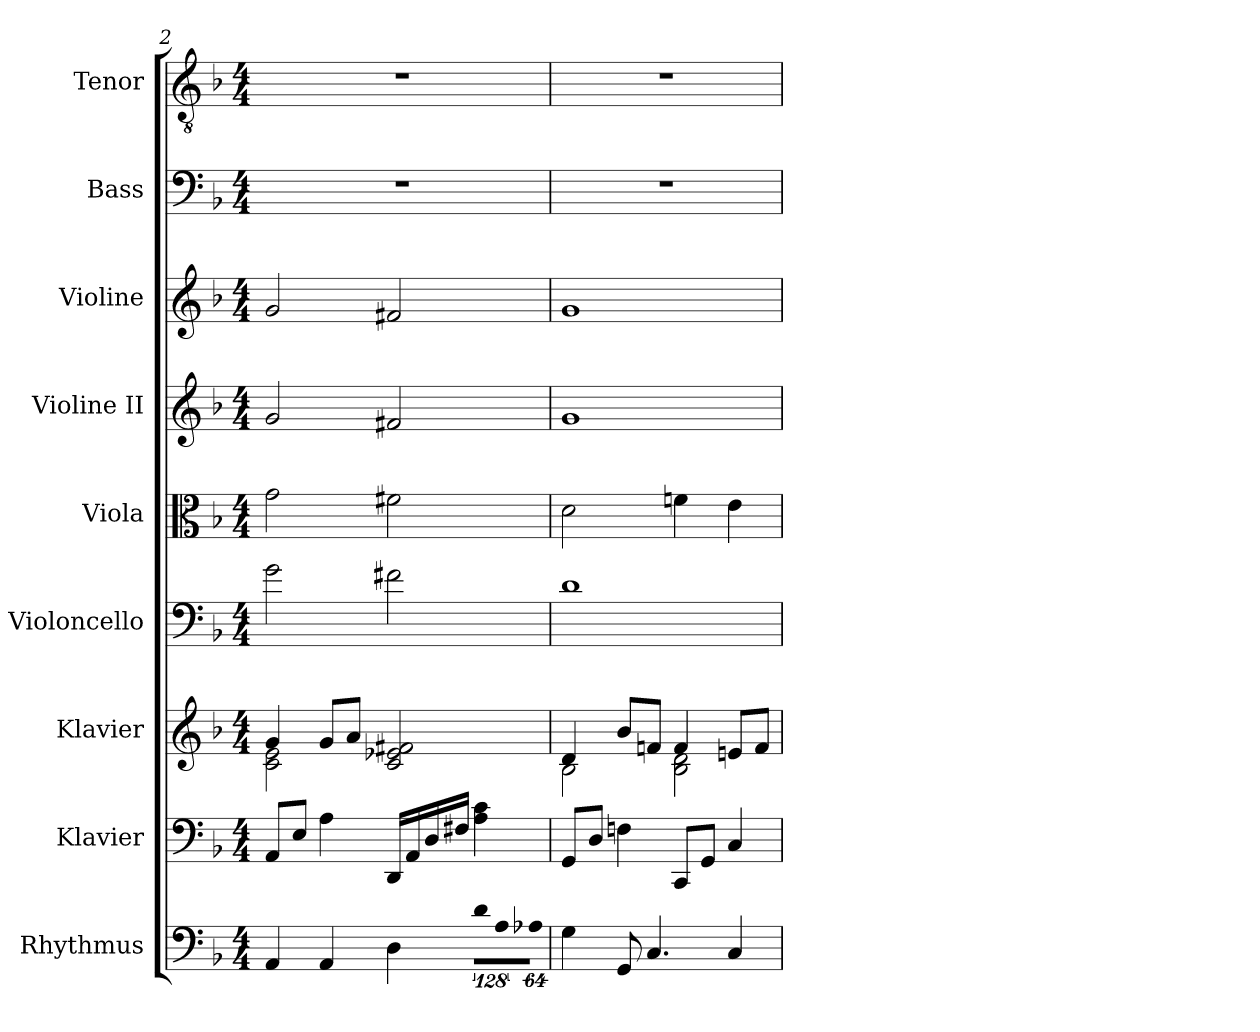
**kern	**kern	**kern	**kern	**kern	**kern	**kern	**kern	**kern
*part9	*part8	*part7	*part6	*part5	*part4	*part3	*part2	*part1
*staff9	*staff8	*staff7	*staff6	*staff5	*staff4	*staff3	*staff2	*staff1
*I"Rhythmus	*I"Klavier	*I"Klavier	*I"Violoncello	*I"Viola	*I"Violine II	*I"Violine	*I"Bass	*I"Tenor
*I'Rhy.	*I'Kla.	*I'Kla.	*I'Vc.	*I'Vla	*I'Vl.II	*I'Vln	*I'B.	*I'T.
*clefF4	*clefF4	*clefG2	*clefF4	*clefC3	*clefG2	*clefG2	*clefF4	*clefGv2
*ITrd7c12	*	*	*	*	*	*	*	*ITrd7c12
*k[b-]	*k[b-]	*k[b-]	*k[b-]	*k[b-]	*k[b-]	*k[b-]	*k[b-]	*k[b-]
*F:	*F:	*F:	*F:	*F:	*F:	*F:	*F:	*F:
*M4/4	*M4/4	*M4/4	*M4/4	*M4/4	*M4/4	*M4/4	*M4/4	*M4/4
=2	=2	=2	=2	=2	=2	=2	=2	=2
*	*	*^	*	*	*	*	*	*
4AAAi/	8AAi/L	4gi/	2ci\ 2ei	2gi\	2gi\	2gi/	2gi/	1r	1r
.	8Ei/J	.	.	.	.	.	.	.	.
4AAAi/	4Ai\	8gi/L	.	.	.	.	.	.	.
.	.	8ai/J	.	.	.	.	.	.	.
4DDi\	16DDi/LL	2ci/ 2e-Xi 2f#Xi	2ryy	2f#Xi\	2f#Xi\	2f#Xi/	2f#Xi/	.	.
.	16AAi/	.	.	.	.	.	.	.	.
.	16Di/	.	.	.	.	.	.	.	.
.	16F#Xi/JJ	.	.	.	.	.	.	.	.
!LO:N:vis=8	!	!	!	!	!	!	!	!	!
1024%85Di\L	4Ai\ 4ci	.	.	.	.	.	.	.	.
!LO:N:vis=8	!	!	!	!	!	!	!	!	!
1024%85AAi\	.	.	.	.	.	.	.	.	.
!LO:N:vis=8	!	!	!	!	!	!	!	!	!
512%43AA-Xi\J	.	.	.	.	.	.	.	.	.
=3	=3	=3	=3	=3	=3	=3	=3	=3	=3
4GGi\	8GGi/L	4di/	2B-i\	1di	2di\	1gi	1gi	1r	1r
.	8Di/J	.	.	.	.	.	.	.	.
8GGGi/	4Fni\	8b-i/L	.	.	.	.	.	.	.
4.CCi/	.	8fni/J	.	.	.	.	.	.	.
.	8CCi/L	4fi/	2B-i\ 2di	.	4fni\	.	.	.	.
.	8GGi/J	.	.	.	.	.	.	.	.
4CCi/	4Ci/	8eni/L	.	.	4ei\	.	.	.	.
.	.	8fi/J	.	.	.	.	.	.	.
*	*	*v	*v	*	*	*	*	*	*
=	=	=	=	=	=	=	=	=
*-	*-	*-	*-	*-	*-	*-	*-	*-
